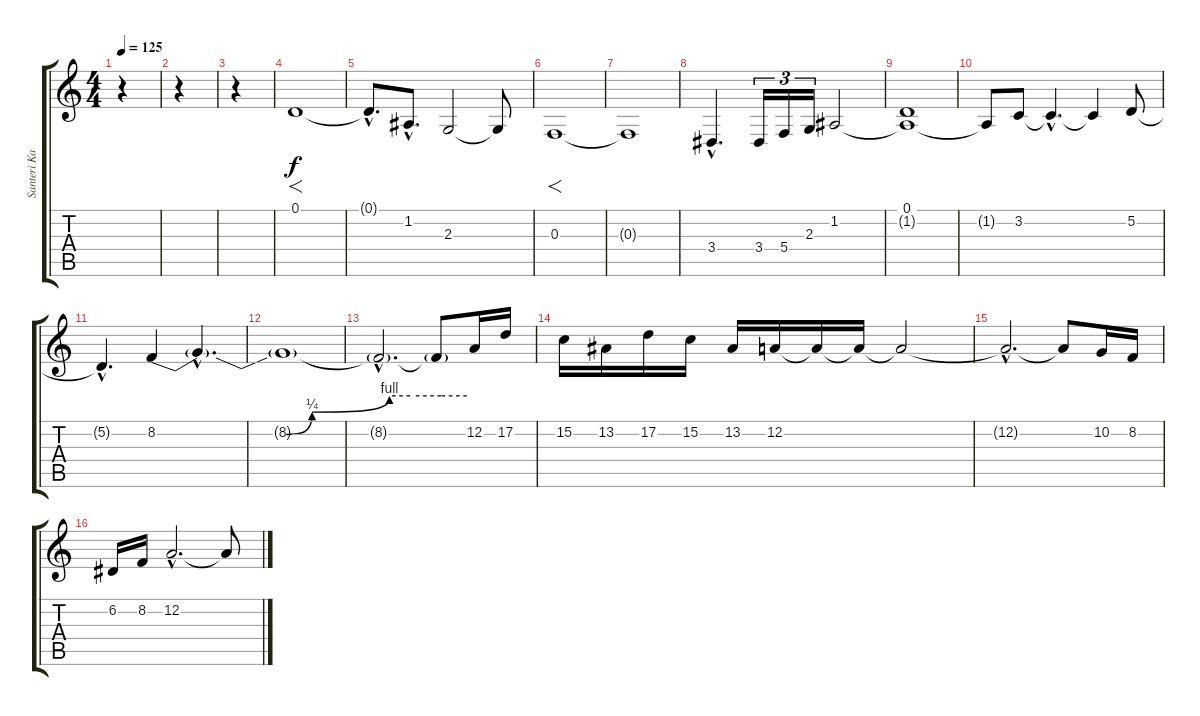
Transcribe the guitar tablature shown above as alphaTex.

\track ("Santeri Kallio" "Santeri Ka") {instrument lead1square}
\staff {score tabs}
\tuning (D4 A3 F3 C3 G2 D2) {hide}
\ts (4 4)
\tempo 125
\clef g2
\ks c
r.4{dy f} |
r.4 |
r.4 |
0.1.1{f} |
0.1{hac t}.8{d} 1.2{hac}.8{d} 2.3.2 2.3{t}.8 |
0.3.1{f} |
0.3{t}.1 |
3.4{hac}.4{d} 3.4.16{tu (3 2)} 5.4.16{tu (3 2)} 2.3.16{tu (3 2)} 1.2.2 |
(0.1 1.2{t}).1 |
1.2{t}.8 3.2.8 3.2{hac t}.4{d} 3.2{t}.4 5.2.8 |
5.2{hac t}.4{d} 8.2{be (custom 0 0 25 0 30 1 45 4 49 4 55 4 60 4)}.4 8.2{hac t}.4{d} |
8.2{t}.1 |
8.2{hac t}.2{d} 8.2{t}.8 12.2.16 17.2.16 |
15.2.16 13.2.16 17.2.16 15.2.16 13.2.16 12.2.16 12.2{t}.16 12.2{t}.16 12.2{t}.2 |
12.2{hac t}.2{d} 12.2{t}.8 10.2.16 8.2.16 |
6.2.16 8.2.16 12.2{hac}.2{d} 12.2{t}.8
